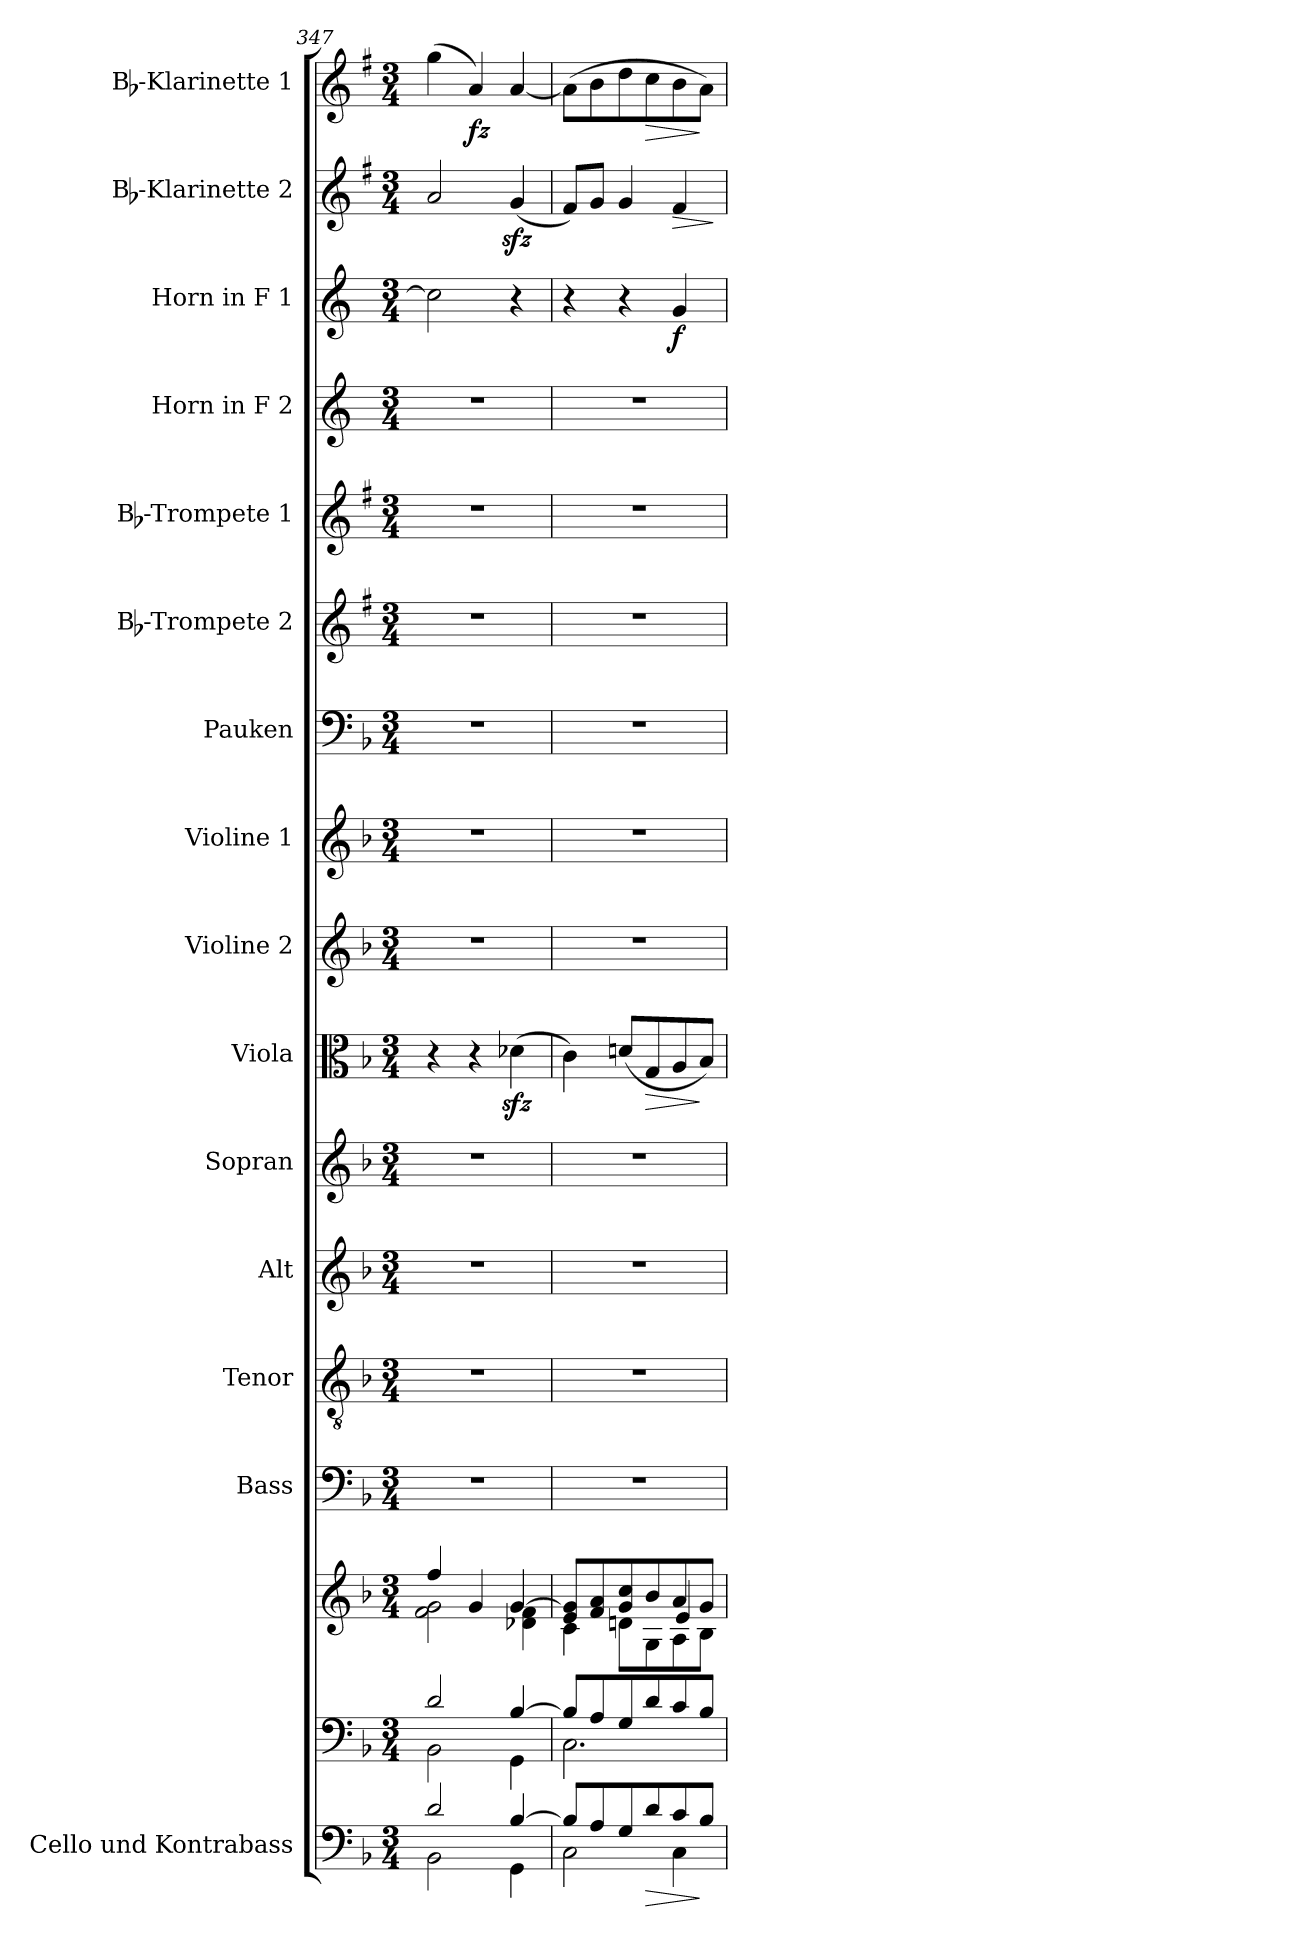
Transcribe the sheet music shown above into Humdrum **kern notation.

**kern	**dynam	**kern	**kern	**kern	**kern	**kern	**kern	**kern	**dynam	**kern	**kern	**kern	**kern	**kern	**kern	**kern	**dynam	**kern	**dynam	**kern	**dynam
*part16	*part16	*part15	*part15	*part14	*part13	*part12	*part11	*part10	*part10	*part9	*part8	*part7	*part6	*part5	*part4	*part3	*part3	*part2	*part2	*part1	*part1
*staff17	*staff17	*staff16	*staff15	*staff14	*staff13	*staff12	*staff11	*staff10	*staff10	*staff9	*staff8	*staff7	*staff6	*staff5	*staff4	*staff3	*staff3	*staff2	*staff2	*staff1	*staff1
*I"Cello und Kontrabass	*	*	*	*I"Bass	*I"Tenor	*I"Alt	*I"Sopran	*I"Viola	*	*I"Violine 2	*I"Violine 1	*I"Pauken	*I"Bb-Trompete 2	*I"Bb-Trompete 1	*I"Horn in F 2	*I"Horn in F 1	*	*I"Bb-Klarinette 2	*	*I"Bb-Klarinette 1	*
*I'Kb.	*	*	*	*I'B.	*I'T.	*I'A.	*I'S.	*I'Vla.	*	*I'Vl. 2	*I'Vl. 1	*I'Pk.	*I'Bb Trp. 2	*I'Bb Trp. 1	*	*	*	*I'Bb Kl. 2	*	*I'Bb Kl. 1	*
*clefF4	*	*clefF4	*clefG2	*clefF4	*clefGv2	*clefG2	*clefG2	*clefC3	*	*clefG2	*clefG2	*clefF4	*clefG2	*clefG2	*clefG2	*clefG2	*	*clefG2	*	*clefG2	*
*ITrd7c12	*	*	*	*	*	*	*	*	*	*	*	*	*ITrd1c2	*ITrd1c2	*ITrd4c7	*ITrd4c7	*	*ITrd1c2	*	*ITrd1c2	*
*k[b-]	*	*k[b-]	*k[b-]	*k[b-]	*k[b-]	*k[b-]	*k[b-]	*k[b-]	*	*k[b-]	*k[b-]	*k[b-]	*k[b-]	*k[b-]	*k[b-]	*k[b-]	*	*k[b-]	*	*k[b-]	*
*F:	*	*F:	*F:	*F:	*F:	*F:	*F:	*F:	*	*F:	*F:	*F:	*F:	*F:	*F:	*F:	*	*F:	*	*F:	*
*M3/4	*	*M3/4	*M3/4	*M3/4	*M3/4	*M3/4	*M3/4	*M3/4	*	*M3/4	*M3/4	*M3/4	*M3/4	*M3/4	*M3/4	*M3/4	*	*M3/4	*	*M3/4	*
=347	=347	=347	=347	=347	=347	=347	=347	=347	=347	=347	=347	=347	=347	=347	=347	=347	=347	=347	=347	=347	=347
*^	*	*^	*^	*	*	*	*	*	*	*	*	*	*	*	*	*	*	*	*	*	*
2D/	2BBB-\	.	2d/	2BB-\	4ff/	2f\ 2g\	2.r	2.r	2.r	2.r	4r	.	2.r	2.r	2.r	2.r	2.r	2.r	2f\]	.	2g/	.	(>4ff\	.
!	!	!	!	!	!	!	!	!	!	!	!	!	!	!	!	!	!	!	!	!	!	!	!	!LO:DY:b
.	.	.	.	.	4g/	.	.	.	.	.	4r	.	.	.	.	.	.	.	.	.	.	.	4g/)	fz
!	!	!LO:DY:a	!	!	!	!	!	!	!	!	!	!	!	!	!	!	!	!	!	!	!	!	!	!
!	!	!LO:DY:n=1:b	!	!	!	!	!	!	!	!	!	!	!	!	!	!	!	!	!	!	!	!	!	!
[>4BB-/	4GGG\	fz fz	[>4B-/	4GG\	[>4g/	4d-X\ 4f\	.	.	.	.	(>4d-Xzz<\	.	.	.	.	.	.	.	4r	.	(<4fzz</	.	[4g/	.
=348	=348	=348	=348	=348	=348	=348	=348	=348	=348	=348	=348	=348	=348	=348	=348	=348	=348	=348	=348	=348	=348	=348	=348	=348
*	*	*	*	*	*	*^	*	*	*	*	*	*	*	*	*	*	*	*	*	*	*	*	*	*
8BB-/L]	2CC\	.	8B-/L]	2.C\	8e/ 8g/]L	4c\	2ryy	2.r	2.r	2.r	2.r	4c\)	.	2.r	2.r	2.r	2.r	2.r	2.r	4r	.	8e/L)	.	(>8g\L]	.
8AA/	.	.	8A/	.	8f/ 8a/	.	.	.	.	.	.	.	.	.	.	.	.	.	.	.	.	8f/J	.	8a\	.
8GG/	.	.	8G/	.	8g/ 8cc/	8dn\L	.	.	.	.	.	(<8dn/L	.	.	.	.	.	.	.	4r	.	4f/	.	8cc\	.
!	!	!LO:HP:b	!	!	!	!	!	!	!	!	!	!	!LO:HP:b	!	!	!	!	!	!	!	!	!	!	!	!LO:HP:b
8D/	.	>	8d/	.	8b-/	8G\	.	.	.	.	.	8G/	>	.	.	.	.	.	.	.	.	.	.	8b-\	>
!	!	!	!	!	!	!	!	!	!	!	!	!	!	!	!	!	!	!	!	!	!LO:DY:b	!	!LO:HP:b	!	!
8C/	4CC\	.	8c/	.	8a/	8A\	4e/	.	.	.	.	8A/	.	.	.	.	.	.	.	4c/	f	4e/	>	8a\	.
8BB-/J	.	]	8B-/J	.	8g/J	8B-\J	.	.	.	.	.	8B-/J)	]	.	.	.	.	.	.	.	.	.	.	8g\J)	]
*v	*v	*	*	*	*	*	*	*	*	*	*	*	*	*	*	*	*	*	*	*	*	*	*	*	*
*	*	*v	*v	*	*	*	*	*	*	*	*	*	*	*	*	*	*	*	*	*	*	*	*	*
*	*	*	*v	*v	*v	*	*	*	*	*	*	*	*	*	*	*	*	*	*	*	*	*	*
.	.	.	.	.	.	.	.	.	.	.	.	.	.	.	.	.	.	.	]	.	.
=	=	=	=	=	=	=	=	=	=	=	=	=	=	=	=	=	=	=	=	=	=
*-	*-	*-	*-	*-	*-	*-	*-	*-	*-	*-	*-	*-	*-	*-	*-	*-	*-	*-	*-	*-	*-
